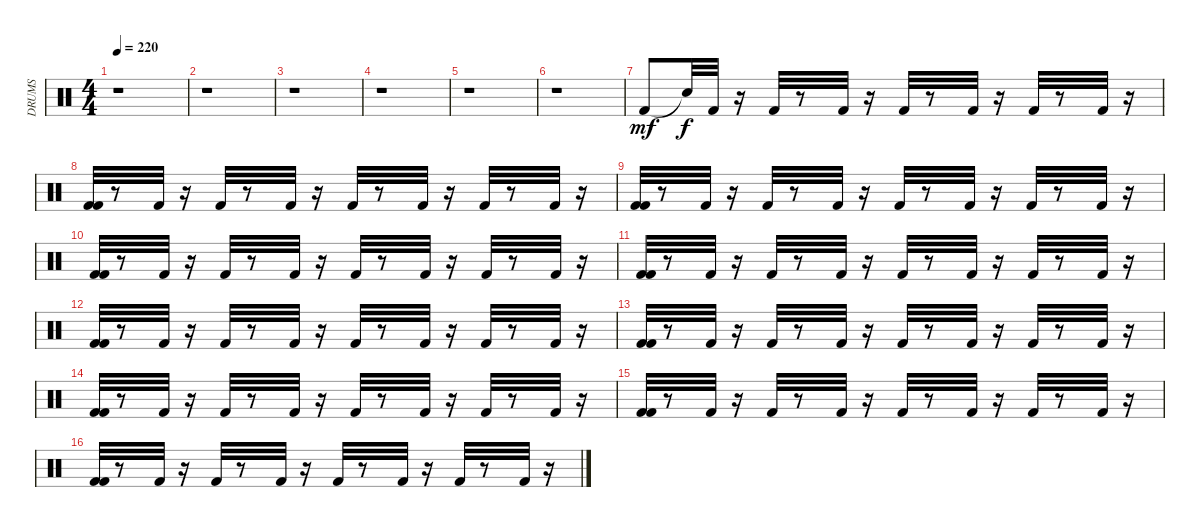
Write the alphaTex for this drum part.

\track ("DRUMS" "DRUMS") {instrument percussion}
\staff {score}
\articulation defaults
\ts (4 4)
\tempo 220
\clef neutral
\ks c
r.1{dy mf} |
r.1 |
r.1 |
r.1 |
r.1 |
r.1 |
"Kick (hit) 2".8 "Snare (hit)"{t}.32{dy f} "Kick (hit) 2".32 r.16 "Kick (hit) 2".32 r.8 "Kick (hit) 2".32 r.16 "Kick (hit) 2".32 r.8 "Kick (hit) 2".32 r.16 "Kick (hit) 2".32 r.8 "Kick (hit) 2".32 r.16 |
("Kick (hit) 2" "Kick (hit) 2").32 r.8 "Kick (hit) 2".32 r.16 "Kick (hit) 2".32 r.8 "Kick (hit) 2".32 r.16 "Kick (hit) 2".32 r.8 "Kick (hit) 2".32 r.16 "Kick (hit) 2".32 r.8 "Kick (hit) 2".32 r.16 |
("Kick (hit) 2" "Kick (hit) 2").32 r.8 "Kick (hit) 2".32 r.16 "Kick (hit) 2".32 r.8 "Kick (hit) 2".32 r.16 "Kick (hit) 2".32 r.8 "Kick (hit) 2".32 r.16 "Kick (hit) 2".32 r.8 "Kick (hit) 2".32 r.16 |
("Kick (hit) 2" "Kick (hit) 2").32 r.8 "Kick (hit) 2".32 r.16 "Kick (hit) 2".32 r.8 "Kick (hit) 2".32 r.16 "Kick (hit) 2".32 r.8 "Kick (hit) 2".32 r.16 "Kick (hit) 2".32 r.8 "Kick (hit) 2".32 r.16 |
("Kick (hit) 2" "Kick (hit) 2").32 r.8 "Kick (hit) 2".32 r.16 "Kick (hit) 2".32 r.8 "Kick (hit) 2".32 r.16 "Kick (hit) 2".32 r.8 "Kick (hit) 2".32 r.16 "Kick (hit) 2".32 r.8 "Kick (hit) 2".32 r.16 |
("Kick (hit) 2" "Kick (hit) 2").32 r.8 "Kick (hit) 2".32 r.16 "Kick (hit) 2".32 r.8 "Kick (hit) 2".32 r.16 "Kick (hit) 2".32 r.8 "Kick (hit) 2".32 r.16 "Kick (hit) 2".32 r.8 "Kick (hit) 2".32 r.16 |
("Kick (hit) 2" "Kick (hit) 2").32 r.8 "Kick (hit) 2".32 r.16 "Kick (hit) 2".32 r.8 "Kick (hit) 2".32 r.16 "Kick (hit) 2".32 r.8 "Kick (hit) 2".32 r.16 "Kick (hit) 2".32 r.8 "Kick (hit) 2".32 r.16 |
("Kick (hit) 2" "Kick (hit) 2").32 r.8 "Kick (hit) 2".32 r.16 "Kick (hit) 2".32 r.8 "Kick (hit) 2".32 r.16 "Kick (hit) 2".32 r.8 "Kick (hit) 2".32 r.16 "Kick (hit) 2".32 r.8 "Kick (hit) 2".32 r.16 |
("Kick (hit) 2" "Kick (hit) 2").32 r.8 "Kick (hit) 2".32 r.16 "Kick (hit) 2".32 r.8 "Kick (hit) 2".32 r.16 "Kick (hit) 2".32 r.8 "Kick (hit) 2".32 r.16 "Kick (hit) 2".32 r.8 "Kick (hit) 2".32 r.16 |
("Kick (hit) 2" "Kick (hit) 2").32 r.8 "Kick (hit) 2".32 r.16 "Kick (hit) 2".32 r.8 "Kick (hit) 2".32 r.16 "Kick (hit) 2".32 r.8 "Kick (hit) 2".32 r.16 "Kick (hit) 2".32 r.8 "Kick (hit) 2".32 r.16
